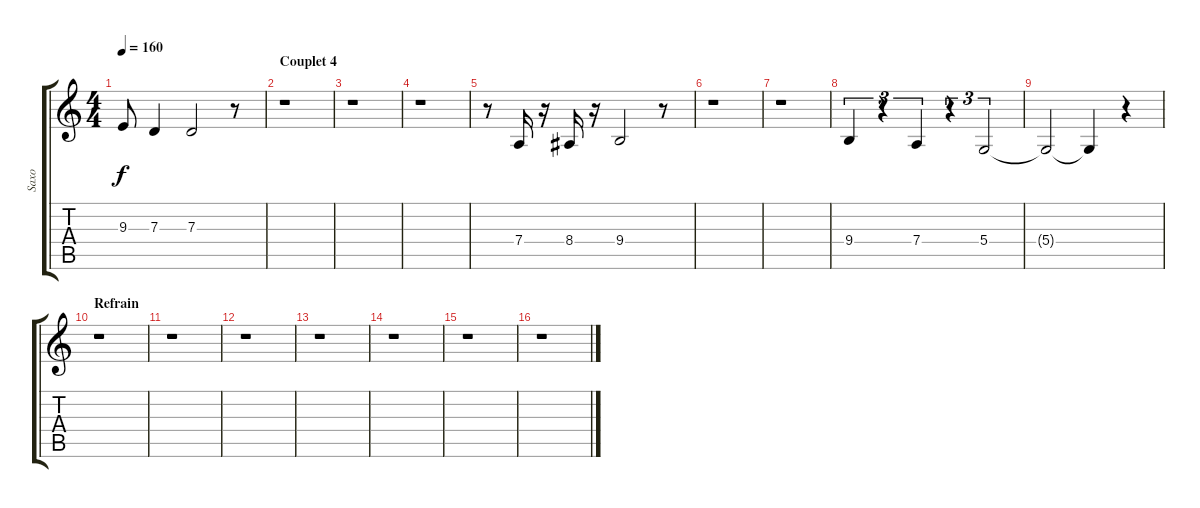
\track ("Saxo" "Saxo") {instrument tenorsax}
\staff {score tabs}
\tuning (E4 B3 G3 D3 A2 E2) {hide}
\ts (4 4)
\tempo 160
\clef g2
\ks c
9.3{t}.8{dy f} 7.3.4 7.3.2 r.8 |
\section ("" "Couplet 4")
r.1 |
r.1 |
r.1 |
r.8 7.4.16 r.16 8.4.16 r.16 9.4.2 r.8 |
r.1 |
r.1 |
9.4.4{tu (3 2)} r.4{tu (3 2)} 7.4.4{tu (3 2)} r.4{tu (3 2)} 5.4.2{tu (3 2)} |
5.4{t}.2 5.4{t}.4 r.4 |
\section ("" "Refrain")
r.1 |
r.1 |
r.1 |
r.1 |
r.1 |
r.1 |
r.1
